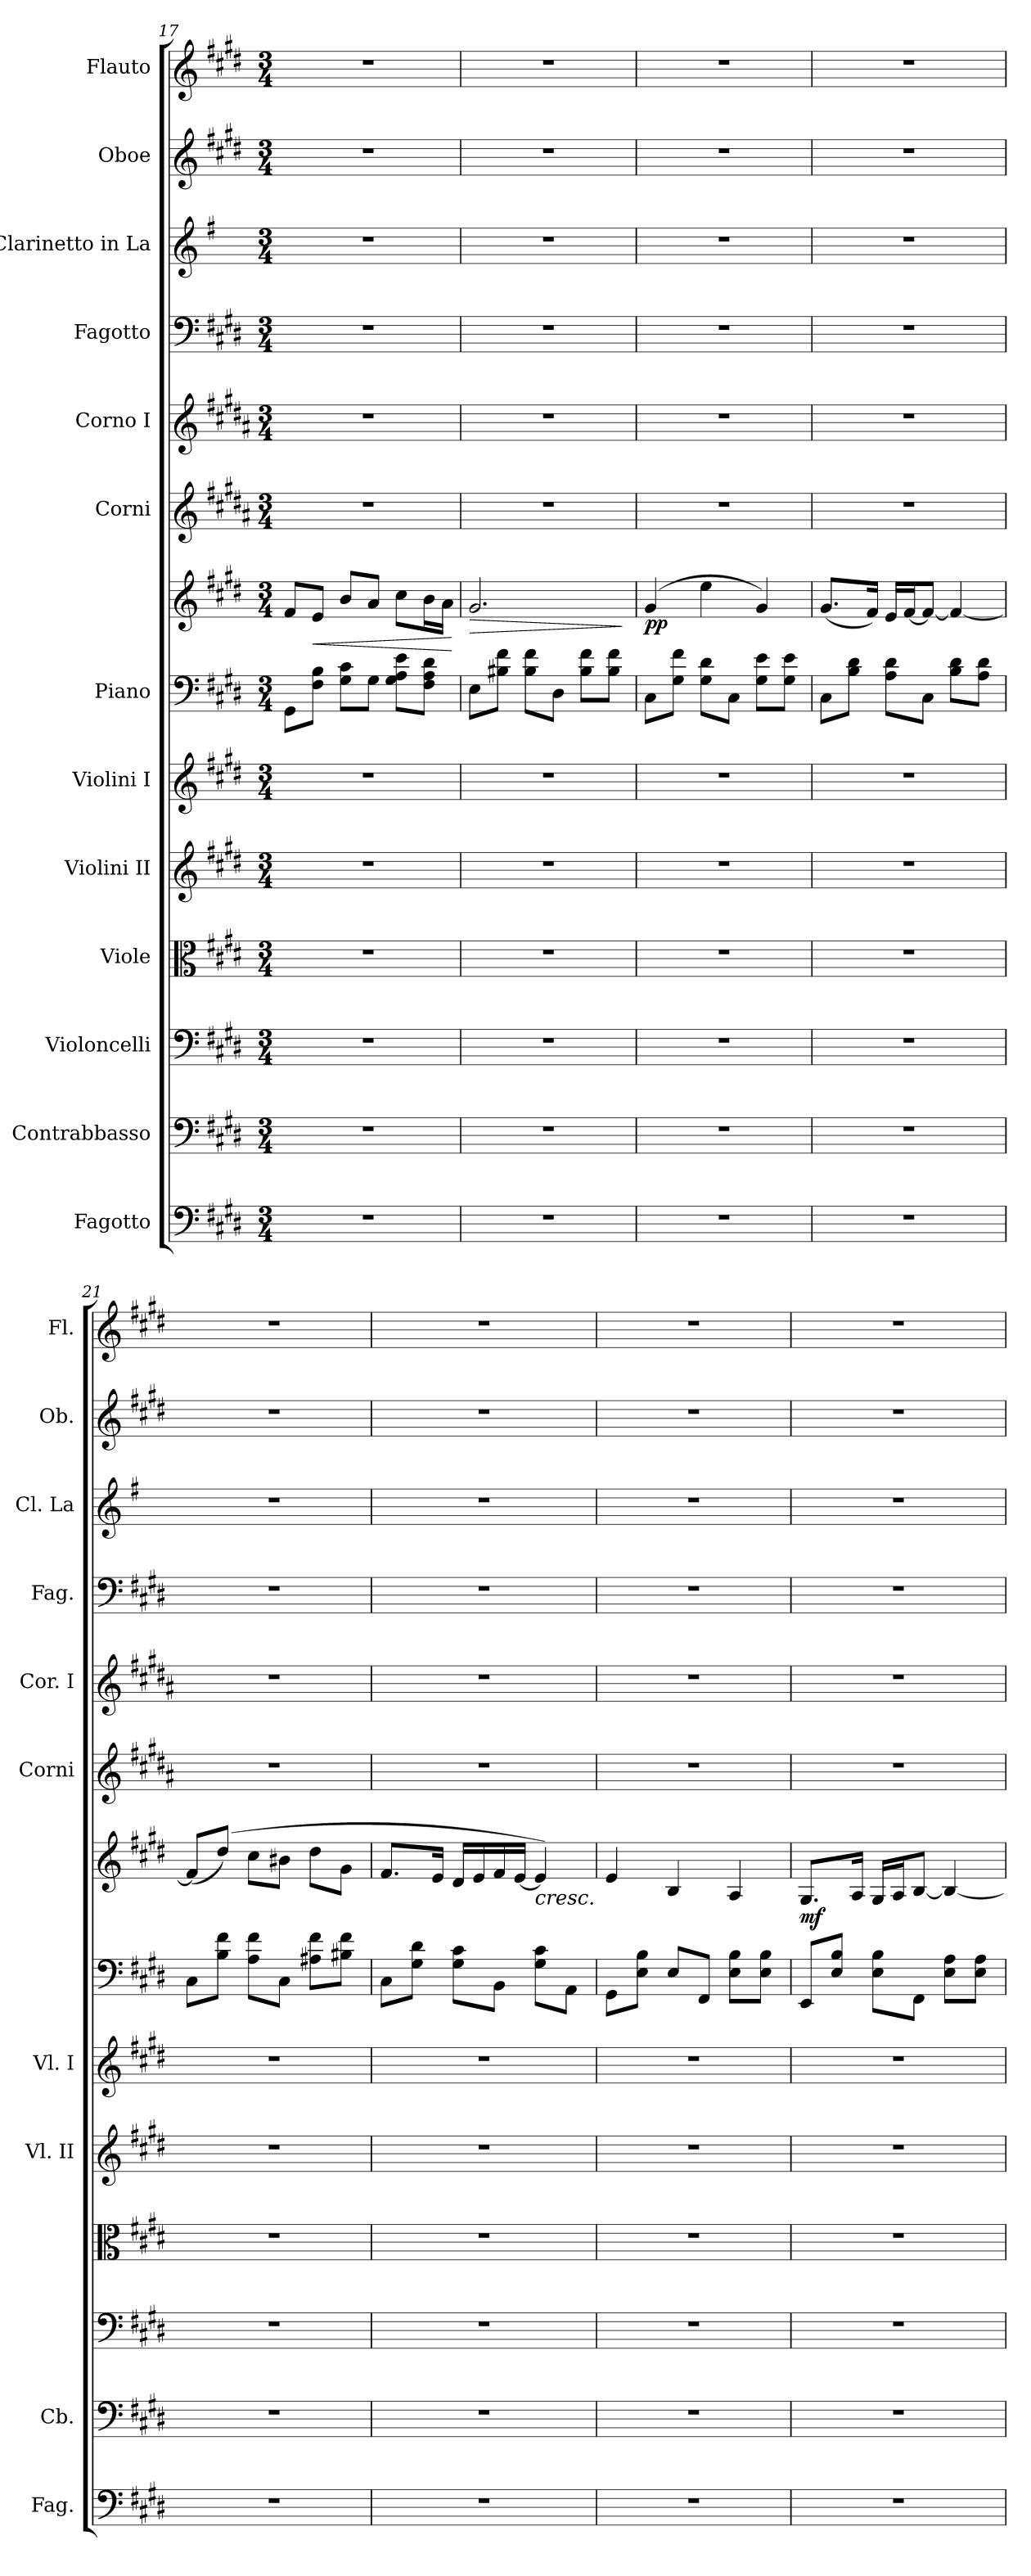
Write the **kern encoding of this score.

**kern	**kern	**kern	**kern	**kern	**kern	**kern	**kern	**dynam	**kern	**kern	**kern	**kern	**kern	**kern
*part13	*part12	*part11	*part10	*part9	*part8	*part7	*part7	*part7	*part6	*part5	*part4	*part3	*part2	*part1
*staff14	*staff13	*staff12	*staff11	*staff10	*staff9	*staff8	*staff7	*staff7/8	*staff6	*staff5	*staff4	*staff3	*staff2	*staff1
*I"Fagotto	*I"Contrabbasso	*I"Violoncelli	*I"Viole	*I"Violini II	*I"Violini I	*I"Piano	*	*	*I"Corni	*I"Corno I	*I"Fagotto	*I"Clarinetto in La	*I"Oboe	*I"Flauto
*I'Fag.	*I'Cb.	*	*	*I'Vl. II	*I'Vl. I	*	*	*	*I'Corni	*I'Cor. I	*I'Fag.	*I'Cl. La	*I'Ob.	*I'Fl.
*clefF4	*clefF4	*clefF4	*clefC3	*clefG2	*clefG2	*clefF4	*clefG2	*	*clefG2	*clefG2	*clefF4	*clefG2	*clefG2	*clefG2
*	*ITrd7c12	*	*	*	*	*	*	*	*ITrd4c7	*ITrd4c7	*	*ITrd2c3	*	*
*k[f#c#g#d#]	*k[f#c#g#d#]	*k[f#c#g#d#]	*k[f#c#g#d#]	*k[f#c#g#d#]	*k[f#c#g#d#]	*k[f#c#g#d#]	*k[f#c#g#d#]	*	*k[f#c#g#d#]	*k[f#c#g#d#]	*k[f#c#g#d#]	*k[f#c#g#d#]	*k[f#c#g#d#]	*k[f#c#g#d#]
*M3/4	*M3/4	*M3/4	*M3/4	*M3/4	*M3/4	*M3/4	*M3/4	*	*M3/4	*M3/4	*M3/4	*M3/4	*M3/4	*M3/4
=17	=17	=17	=17	=17	=17	=17	=17	=17	=17	=17	=17	=17	=17	=17
2.r	2.r	2.r	2.r	2.r	2.r	8GG#\L	8f#/L	.	2.r	2.r	2.r	2.r	2.r	2.r
!	!	!	!	!	!	!	!	!LO:HP:b	!	!	!	!	!	!
.	.	.	.	.	.	8F#\ 8B\J	8e/J	<	.	.	.	.	.	.
.	.	.	.	.	.	8G#\ 8c#\L	8b/L	.	.	.	.	.	.	.
.	.	.	.	.	.	8G#\J	8a/J	.	.	.	.	.	.	.
.	.	.	.	.	.	8G#\ 8A\ 8e\L	8cc#\L	.	.	.	.	.	.	.
.	.	.	.	.	.	8F#\ 8A\ 8d#\J	16b\L	.	.	.	.	.	.	.
.	.	.	.	.	.	.	16a\JJ	.	.	.	.	.	.	.
.	.	.	.	.	.	.	.	[	.	.	.	.	.	.
=18	=18	=18	=18	=18	=18	=18	=18	=18	=18	=18	=18	=18	=18	=18
!	!	!	!	!	!	!	!	!LO:HP:b	!	!	!	!	!	!
2.r	2.r	2.r	2.r	2.r	2.r	8E\L	2.g#/	>	2.r	2.r	2.r	2.r	2.r	2.r
.	.	.	.	.	.	8B#X\ 8f#\J	.	.	.	.	.	.	.	.
.	.	.	.	.	.	8B#\ 8f#\L	.	.	.	.	.	.	.	.
.	.	.	.	.	.	8D#\J	.	.	.	.	.	.	.	.
.	.	.	.	.	.	8B#\ 8f#\L	.	.	.	.	.	.	.	.
.	.	.	.	.	.	8B#\ 8f#\J	.	.	.	.	.	.	.	.
.	.	.	.	.	.	.	.	]	.	.	.	.	.	.
=19	=19	=19	=19	=19	=19	=19	=19	=19	=19	=19	=19	=19	=19	=19
!	!	!	!	!	!	!	!	!LO:DY:b	!	!	!	!	!	!
2.r	2.r	2.r	2.r	2.r	2.r	8C#\L	(>4g#/	pp	2.r	2.r	2.r	2.r	2.r	2.r
.	.	.	.	.	.	8G#\ 8f#\J	.	.	.	.	.	.	.	.
.	.	.	.	.	.	8G#\ 8d#\L	4ee\	.	.	.	.	.	.	.
.	.	.	.	.	.	8C#\J	.	.	.	.	.	.	.	.
.	.	.	.	.	.	8G#\ 8e\L	4g#/)	.	.	.	.	.	.	.
.	.	.	.	.	.	8G#\ 8e\J	.	.	.	.	.	.	.	.
!!LO:PB:g=z
=20	=20	=20	=20	=20	=20	=20	=20	=20	=20	=20	=20	=20	=20	=20
2.r	2.r	2.r	2.r	2.r	2.r	8C#\L	(<8.g#/L	.	2.r	2.r	2.r	2.r	2.r	2.r
.	.	.	.	.	.	8B\ 8d#\J	.	.	.	.	.	.	.	.
.	.	.	.	.	.	.	16f#/Jk)	.	.	.	.	.	.	.
.	.	.	.	.	.	8A\ 8d#\L	16e/LL	.	.	.	.	.	.	.
.	.	.	.	.	.	.	[16f#/J	.	.	.	.	.	.	.
.	.	.	.	.	.	8C#\J	8f#/J_	.	.	.	.	.	.	.
.	.	.	.	.	.	8B\ 8d#\L	4f#/_	.	.	.	.	.	.	.
.	.	.	.	.	.	8A\ 8d#\J	.	.	.	.	.	.	.	.
=21	=21	=21	=21	=21	=21	=21	=21	=21	=21	=21	=21	=21	=21	=21
2.r	2.r	2.r	2.r	2.r	2.r	8C#\L	(<8f#/L]	.	2.r	2.r	2.r	2.r	2.r	2.r
.	.	.	.	.	.	8B\ 8f#\J	(>8dd#/J)	.	.	.	.	.	.	.
.	.	.	.	.	.	8A\ 8f#\L	8cc#\L	.	.	.	.	.	.	.
.	.	.	.	.	.	8C#\J	8b#X\J	.	.	.	.	.	.	.
.	.	.	.	.	.	8A#X\ 8f#\L	8dd#\L	.	.	.	.	.	.	.
.	.	.	.	.	.	8B#X\ 8f#\J	8g#\J	.	.	.	.	.	.	.
=22	=22	=22	=22	=22	=22	=22	=22	=22	=22	=22	=22	=22	=22	=22
2.r	2.r	2.r	2.r	2.r	2.r	8C#\L	8.f#/L	.	2.r	2.r	2.r	2.r	2.r	2.r
.	.	.	.	.	.	8G#\ 8d#\J	.	.	.	.	.	.	.	.
.	.	.	.	.	.	.	16e/Jk	.	.	.	.	.	.	.
.	.	.	.	.	.	8G#\ 8c#\L	16d#/LL	.	.	.	.	.	.	.
.	.	.	.	.	.	.	16e/	.	.	.	.	.	.	.
.	.	.	.	.	.	8BB\J	16f#/	.	.	.	.	.	.	.
.	.	.	.	.	.	.	[16e/JJ	.	.	.	.	.	.	.
!	!	!	!	!	!	!	!LO:TX:b:i:t=cresc.	!	!	!	!	!	!	!
.	.	.	.	.	.	8G#\ 8c#\L	4e/])	.	.	.	.	.	.	.
.	.	.	.	.	.	8AA\J	.	.	.	.	.	.	.	.
=23	=23	=23	=23	=23	=23	=23	=23	=23	=23	=23	=23	=23	=23	=23
2.r	2.r	2.r	2.r	2.r	2.r	8GG#\L	4e/	.	2.r	2.r	2.r	2.r	2.r	2.r
.	.	.	.	.	.	8E\ 8B\J	.	.	.	.	.	.	.	.
.	.	.	.	.	.	8E/L	4B/	.	.	.	.	.	.	.
.	.	.	.	.	.	8FF#/J	.	.	.	.	.	.	.	.
.	.	.	.	.	.	8E\ 8B\L	4A/	.	.	.	.	.	.	.
.	.	.	.	.	.	8E\ 8B\J	.	.	.	.	.	.	.	.
!!LO:PB:g=z
=24	=24	=24	=24	=24	=24	=24	=24	=24	=24	=24	=24	=24	=24	=24
!	!	!	!	!	!	!	!	!LO:DY:b	!	!	!	!	!	!
2.r	2.r	2.r	2.r	2.r	2.r	8EE/L	8.G#/L	mf	2.r	2.r	2.r	2.r	2.r	2.r
.	.	.	.	.	.	8E/ 8B/J	.	.	.	.	.	.	.	.
.	.	.	.	.	.	.	16A/Jk	.	.	.	.	.	.	.
.	.	.	.	.	.	8E\ 8B\L	16G#/LL	.	.	.	.	.	.	.
.	.	.	.	.	.	.	16A/J	.	.	.	.	.	.	.
.	.	.	.	.	.	8FF#\J	[8B/J	.	.	.	.	.	.	.
.	.	.	.	.	.	8E\ 8A\L	4B/_	.	.	.	.	.	.	.
.	.	.	.	.	.	8E\ 8A\J	.	.	.	.	.	.	.	.
=	=	=	=	=	=	=	=	=	=	=	=	=	=	=
*-	*-	*-	*-	*-	*-	*-	*-	*-	*-	*-	*-	*-	*-	*-
